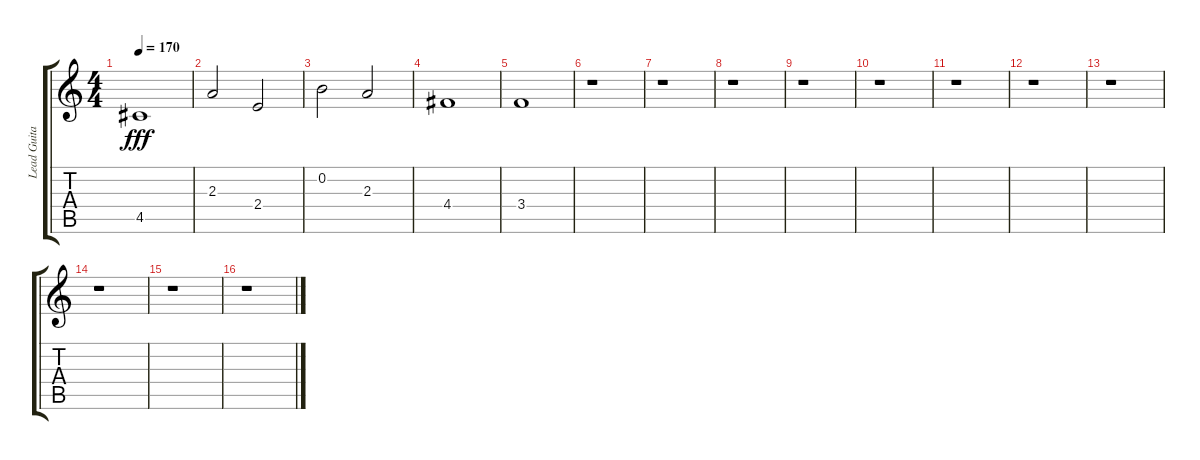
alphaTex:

\track ("Lead Guitar II" "Lead Guita") {instrument overdrivenguitar}
\staff {score tabs}
\tuning (E4 B3 G3 D3 A2 E2) {hide}
\ts (4 4)
\tempo 170
\clef g2
\ks c
4.5.1{dy fff} |
2.3.2 2.4.2 |
0.2.2 2.3.2 |
4.4.1 |
3.4.1 |
r.1 |
r.1 |
r.1 |
r.1 |
r.1 |
r.1 |
r.1 |
r.1 |
r.1 |
r.1 |
r.1
